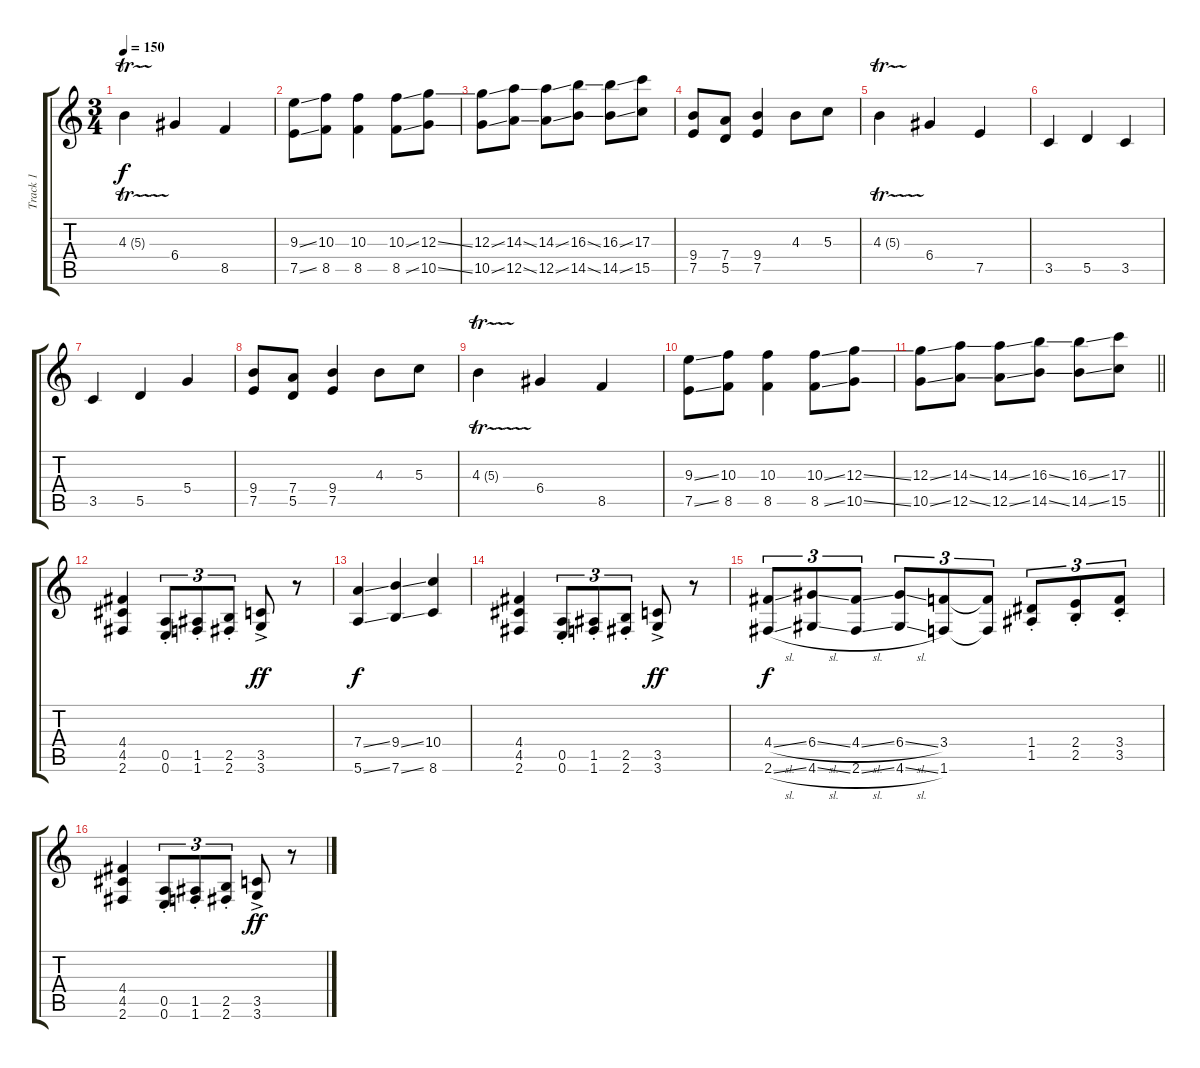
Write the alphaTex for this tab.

\track ("Track 1" "Track 1") {instrument distortionguitar}
\staff {score tabs}
\tuning (E4 B3 G3 D3 A2 E2) {hide}
\ts (3 4)
\tempo 150
\clef g2
\ks c
4.3{tr (5 16)}.4{dy f} 6.4.4 8.5.4 |
(9.3{ss} 7.5{ss}).8 (10.3 8.5).8 (10.3 8.5).4 (10.3{ss} 8.5{ss}).8 (12.3{ss} 10.5{ss}).8 |
(12.3{ss} 10.5{ss}).8 (14.3{ss} 12.5{ss}).8 (14.3{ss} 12.5{ss}).8 (16.3{ss} 14.5{ss}).8 (16.3{ss} 14.5{ss}).8 (17.3 15.5).8 |
(9.4 7.5).8 (7.4 5.5).8 (9.4 7.5).4 4.3.8 5.3.8 |
4.3{tr (5 16)}.4 6.4.4 7.5.4 |
3.5.4 5.5.4 3.5.4 |
3.5.4 5.5.4 5.4.4 |
(9.4 7.5).8 (7.4 5.5).8 (9.4 7.5).4 4.3.8 5.3.8 |
4.3{tr (5 16)}.4 6.4.4 8.5.4 |
(9.3{ss} 7.5{ss}).8 (10.3 8.5).8 (10.3 8.5).4 (10.3{ss} 8.5{ss}).8 (12.3{ss} 10.5{ss}).8 |
\barLineRight lightlight
(12.3{ss} 10.5{ss}).8 (14.3{ss} 12.5{ss}).8 (14.3{ss} 12.5{ss}).8 (16.3{ss} 14.5{ss}).8 (16.3{ss} 14.5{ss}).8 (17.3 15.5).8 |
(4.4 4.5 2.6).4 (0.5{st} 0.6{st}).8{tu (3 2)} (1.5{st} 1.6{st}).8{tu (3 2)} (2.5{st} 2.6{st}).8{tu (3 2)} (3.5{ac} 3.6{ac}).8{dy ff} r.8 |
(7.4{ss} 5.6{ss}).4{dy f} (9.4{ss} 7.6{ss}).4 (10.4 8.6).4 |
(4.4 4.5 2.6).4 (0.5{st} 0.6{st}).8{tu (3 2)} (1.5{st} 1.6{st}).8{tu (3 2)} (2.5{st} 2.6{st}).8{tu (3 2)} (3.5{ac} 3.6{ac}).8{dy ff} r.8 |
(4.4{sl} 2.6{sl}).8{tu (3 2) dy f} (6.4{sl} 4.6{sl}).8{tu (3 2)} (4.4{sl} 2.6{sl}).8{tu (3 2)} (6.4{sl} 4.6{sl}).8{tu (3 2)} (3.4 1.6).8{tu (3 2)} (3.4{t} 1.6{t}).8{tu (3 2)} (1.4{st} 1.5{st}).8{tu (3 2)} (2.4{st} 2.5{st}).8{tu (3 2)} (3.4{st} 3.5{st}).8{tu (3 2)} |
(4.4 4.5 2.6).4 (0.5{st} 0.6{st}).8{tu (3 2)} (1.5{st} 1.6{st}).8{tu (3 2)} (2.5{st} 2.6{st}).8{tu (3 2)} (3.5{ac} 3.6{ac}).8{dy ff} r.8
